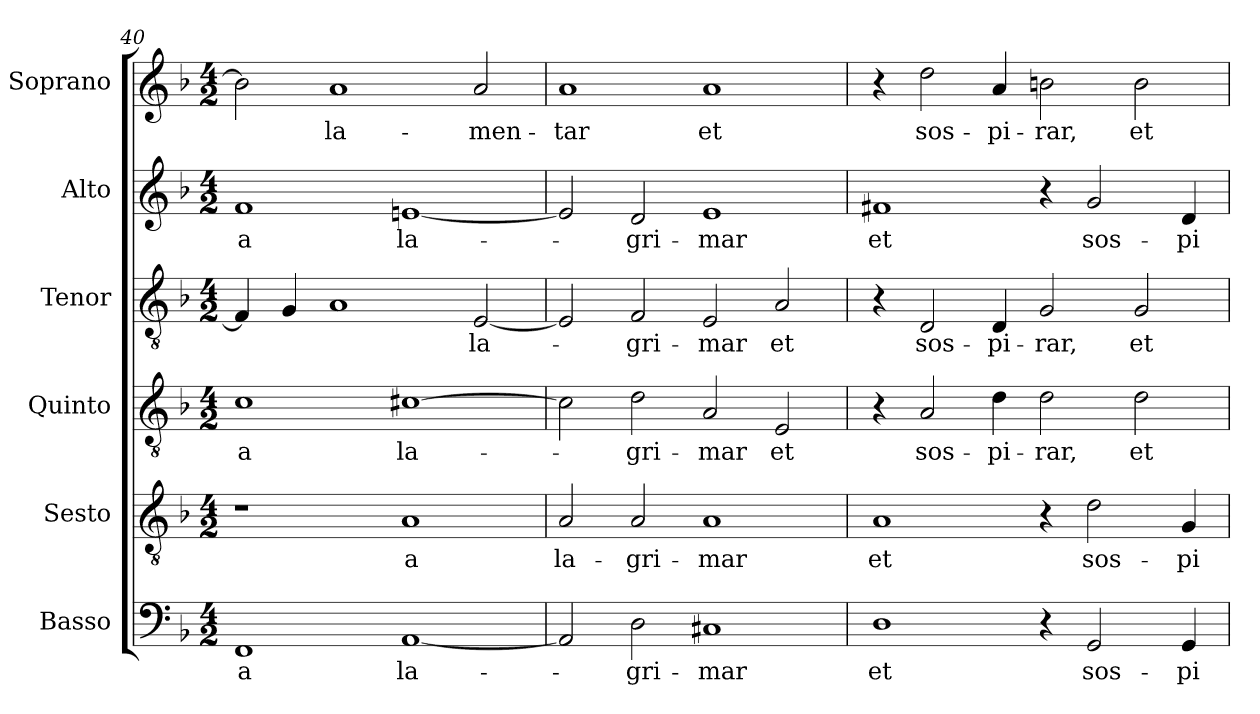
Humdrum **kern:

**kern	**text	**kern	**text	**kern	**text	**kern	**text	**kern	**text	**kern	**text
*part6	*part6	*part5	*part5	*part4	*part4	*part3	*part3	*part2	*part2	*part1	*part1
*staff6	*staff6	*staff5	*staff5	*staff4	*staff4	*staff3	*staff3	*staff2	*staff2	*staff1	*staff1
*I"Basso	*	*I"Sesto	*	*I"Quinto	*	*I"Tenor	*	*I"Alto	*	*I"Soprano	*
*	*	*I'T.	*	*I'T.	*	*I'T.	*	*I'A.	*	*I'Sop.	*
*clefF4	*	*clefGv2	*	*clefGv2	*	*clefGv2	*	*clefG2	*	*clefG2	*
*	*	*ITrd7c12	*	*ITrd7c12	*	*ITrd7c12	*	*	*	*	*
*k[b-]	*	*k[b-]	*	*k[b-]	*	*k[b-]	*	*k[b-]	*	*k[b-]	*
*F:	*	*F:	*	*F:	*	*F:	*	*F:	*	*F:	*
*M4/2	*	*M4/2	*	*M4/2	*	*M4/2	*	*M4/2	*	*M4/2	*
=40	=40	=40	=40	=40	=40	=40	=40	=40	=40	=40	=40
!	!LO:LY:b:color=#000000	!	!	!	!	!	!	!	!	!	!
!	!	!	!	!	!LO:LY:b:color=#000000	!	!	!	!	!	!
!	!	!	!	!	!	!	!	!	!LO:LY:b:color=#000000	!	!
1FFi	a	1r	.	1Ci	a	4FFi/]	.	1fi	a	2b-i\]	.
.	.	.	.	.	.	4GGi/	.	.	.	.	.
!	!	!	!	!	!	!	!	!	!	!	!LO:LY:b:color=#000000
.	.	.	.	.	.	1AAi	.	.	.	1ai	la-
!	!LO:LY:b:color=#000000	!	!	!	!	!	!	!	!	!	!
!	!	!	!LO:LY:b:color=#000000	!	!	!	!	!	!	!	!
!	!	!	!	!	!LO:LY:b:color=#000000	!	!	!	!	!	!
!	!	!	!	!	!	!	!	!	!LO:LY:b:color=#000000	!	!
[1AAi	la-	1AAi	a	[1C#Xi	la-	.	.	[1eni	la-	.	.
!	!	!	!	!	!	!	!LO:LY:b:color=#000000	!	!	!	!
!	!	!	!	!	!	!	!	!	!	!	!LO:LY:b:color=#000000
.	.	.	.	.	.	[2EEi/	la-	.	.	2ai/	-men-
=41	=41	=41	=41	=41	=41	=41	=41	=41	=41	=41	=41
!	!	!	!LO:LY:b:color=#000000	!	!	!	!	!	!	!	!
!	!	!	!	!	!	!	!	!	!	!	!LO:LY:b:color=#000000
2AAi/]	.	2AAi/	la-	2C#i\]	.	2EEi/]	.	2ei/]	.	1ai	-tar
!	!LO:LY:b:color=#000000	!	!	!	!	!	!	!	!	!	!
!	!	!	!LO:LY:b:color=#000000	!	!	!	!	!	!	!	!
!	!	!	!	!	!LO:LY:b:color=#000000	!	!	!	!	!	!
!	!	!	!	!	!	!	!LO:LY:b:color=#000000	!	!	!	!
!	!	!	!	!	!	!	!	!	!LO:LY:b:color=#000000	!	!
2Di\	-gri-	2AAi/	-gri-	2Di\	-gri-	2FFi/	-gri-	2di/	-gri-	.	.
!	!LO:LY:b:color=#000000	!	!	!	!	!	!	!	!	!	!
!	!	!	!LO:LY:b:color=#000000	!	!	!	!	!	!	!	!
!	!	!	!	!	!LO:LY:b:color=#000000	!	!	!	!	!	!
!	!	!	!	!	!	!	!LO:LY:b:color=#000000	!	!	!	!
!	!	!	!	!	!	!	!	!	!LO:LY:b:color=#000000	!	!
!	!	!	!	!	!	!	!	!	!	!	!LO:LY:b:color=#000000
1C#Xi	-mar	1AAi	-mar	2AAi/	-mar	2EEi/	-mar	1ei	-mar	1ai	et
!	!	!	!	!	!LO:LY:b:color=#000000	!	!	!	!	!	!
!	!	!	!	!	!	!	!LO:LY:b:color=#000000	!	!	!	!
.	.	.	.	2EEi/	et	2AAi/	et	.	.	.	.
=42	=42	=42	=42	=42	=42	=42	=42	=42	=42	=42	=42
!	!LO:LY:b:color=#000000	!	!	!	!	!	!	!	!	!	!
!	!	!	!LO:LY:b:color=#000000	!	!	!	!	!	!	!	!
!	!	!	!	!	!	!	!	!	!LO:LY:b:color=#000000	!	!
1Di	et	1AAi	et	4r	.	4r	.	1f#Xi	et	4r	.
!	!	!	!	!	!LO:LY:b:color=#000000	!	!	!	!	!	!
!	!	!	!	!	!	!	!LO:LY:b:color=#000000	!	!	!	!
!	!	!	!	!	!	!	!	!	!	!	!LO:LY:b:color=#000000
.	.	.	.	2AAi/	sos-	2DDi/	sos-	.	.	2ddi\	sos-
!	!	!	!	!	!LO:LY:b:color=#000000	!	!	!	!	!	!
!	!	!	!	!	!	!	!LO:LY:b:color=#000000	!	!	!	!
!	!	!	!	!	!	!	!	!	!	!	!LO:LY:b:color=#000000
.	.	.	.	4Di\	-pi-	4DDi/	-pi-	.	.	4ai/	-pi-
!	!	!	!	!	!LO:LY:b:color=#000000	!	!	!	!	!	!
!	!	!	!	!	!	!	!LO:LY:b:color=#000000	!	!	!	!
!	!	!	!	!	!	!	!	!	!	!	!LO:LY:b:color=#000000
4r	.	4r	.	2Di\	-rar,	2GGi/	-rar,	4r	.	2bni\	-rar,
!	!LO:LY:b:color=#000000	!	!	!	!	!	!	!	!	!	!
!	!	!	!LO:LY:b:color=#000000	!	!	!	!	!	!	!	!
!	!	!	!	!	!	!	!	!	!LO:LY:b:color=#000000	!	!
2GGi/	sos-	2Di\	sos-	.	.	.	.	2gi/	sos-	.	.
!	!	!	!	!	!LO:LY:b:color=#000000	!	!	!	!	!	!
!	!	!	!	!	!	!	!LO:LY:b:color=#000000	!	!	!	!
!	!	!	!	!	!	!	!	!	!	!	!LO:LY:b:color=#000000
.	.	.	.	2Di\	et	2GGi/	et	.	.	2bi\	et
!	!LO:LY:b:color=#000000	!	!	!	!	!	!	!	!	!	!
!	!	!	!LO:LY:b:color=#000000	!	!	!	!	!	!	!	!
!	!	!	!	!	!	!	!	!	!LO:LY:b:color=#000000	!	!
4GGi/	-pi-	4GGi/	-pi-	.	.	.	.	4di/	-pi-	.	.
=	=	=	=	=	=	=	=	=	=	=	=
*-	*-	*-	*-	*-	*-	*-	*-	*-	*-	*-	*-
